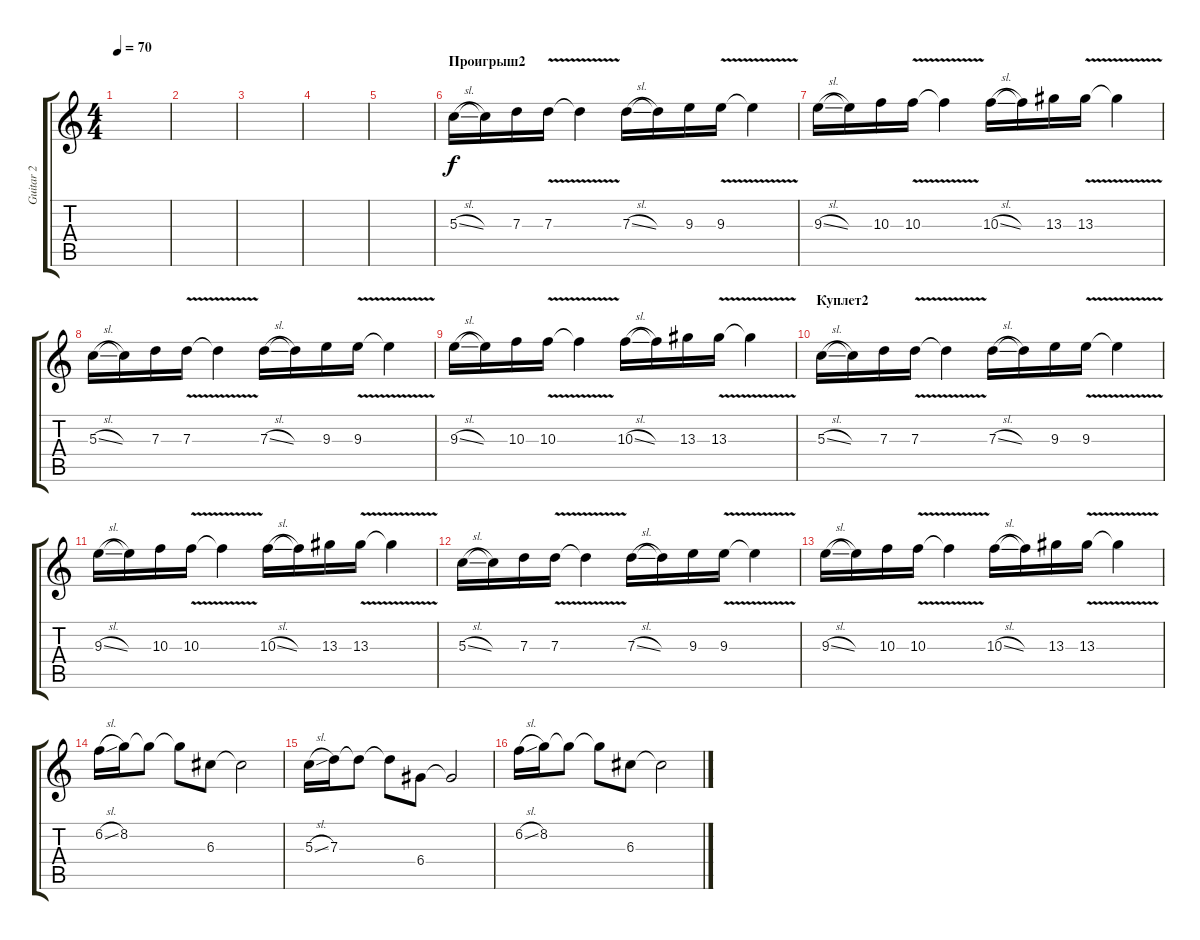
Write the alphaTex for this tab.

\track ("Guitar 2" "Guitar 2") {instrument electricguitarclean}
\staff {score tabs}
\tuning (E4 B3 G3 D3 A2 E2) {hide}
\ts (4 4)
\tempo 70
\clef g2
\ks c
|
|
|
|
|
\section ("" "Проигрыш2")
5.3{sl}.16 5.3{t}.16 7.3.16 7.3{v}.16 7.3{t}.4 7.3{sl}.16 7.3{t}.16 9.3.16 9.3{v}.16 9.3{t}.4 |
9.3{sl}.16 9.3{t}.16 10.3.16 10.3{v}.16 10.3{t}.4 10.3{sl}.16 10.3{t}.16 13.3.16 13.3{v}.16 13.3{t}.4 |
5.3{sl}.16 5.3{t}.16 7.3.16 7.3{v}.16 7.3{t}.4 7.3{sl}.16 7.3{t}.16 9.3.16 9.3{v}.16 9.3{t}.4 |
9.3{sl}.16 9.3{t}.16 10.3.16 10.3{v}.16 10.3{t}.4 10.3{sl}.16 10.3{t}.16 13.3.16 13.3{v}.16 13.3{t}.4 |
\section ("" "Куплет2")
5.3{sl}.16 5.3{t}.16 7.3.16 7.3{v}.16 7.3{t}.4 7.3{sl}.16 7.3{t}.16 9.3.16 9.3{v}.16 9.3{t}.4 |
9.3{sl}.16 9.3{t}.16 10.3.16 10.3{v}.16 10.3{t}.4 10.3{sl}.16 10.3{t}.16 13.3.16 13.3{v}.16 13.3{t}.4 |
5.3{sl}.16 5.3{t}.16 7.3.16 7.3{v}.16 7.3{t}.4 7.3{sl}.16 7.3{t}.16 9.3.16 9.3{v}.16 9.3{t}.4 |
9.3{sl}.16 9.3{t}.16 10.3.16 10.3{v}.16 10.3{t}.4 10.3{sl}.16 10.3{t}.16 13.3.16 13.3{v}.16 13.3{t}.4 |
6.2{sl}.16 8.2.16 8.2{t}.8 8.2{t}.8 6.3.8 6.3{t}.2 |
5.3{sl}.16 7.3.16 7.3{t}.8 7.3{t}.8 6.4.8 6.4{t}.2 |
6.2{sl}.16 8.2.16 8.2{t}.8 8.2{t}.8 6.3.8 6.3{t}.2
